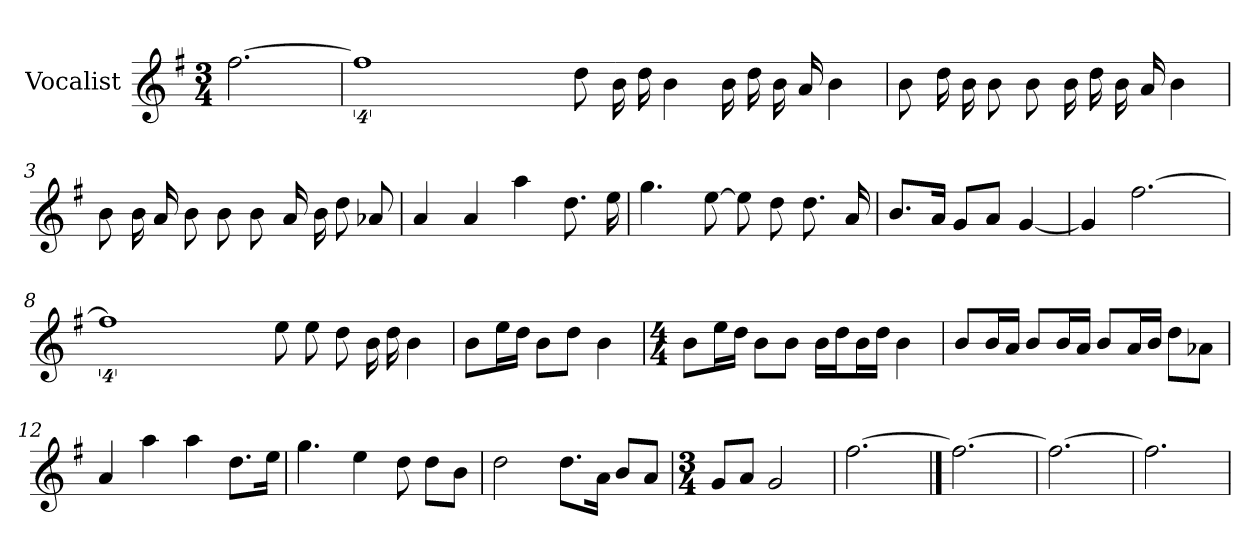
**kern
*part1
*staff1
*I"Vocalist
*k[f#]
*G:
*M3/4
=
[2.ff#
=1
4%9ff#]
8dd
16b
16dd
4b
16b
16dd
16b
16a
4b
=2
8b
16dd
16b
8b
8b
16b
16dd
16b
16a
4b
=3
8b
16b
16a
8b
8b
8b
16a
16b
8dd
8a-X
=4
4a
4a
4aa
8.dd
16ee
=5
4.gg
[8ee
8ee]
8dd
8.dd
16a
=6
8.bL
16aJk
8gL
8aJ
[4g
=7
4g]
[2.ff#
=8
4%9ff#]
8ee
8ee
8dd
16b
16dd
4b
=9
8bL
16eeL
16ddJJ
8bL
8ddJ
4b
=10
*M4/4
8bL
16eeL
16ddJJ
8bL
8bJ
16bLL
16ddJ
16bL
16ddJJ
4b
=11
8bL
16bL
16aJJ
8bL
16bL
16aJJ
8bL
16aL
16bJJ
8ddL
8a-XJ
=12
4a
4aa
4aa
8.ddL
16eeJk
=13
4.gg
4ee
8dd
8ddL
8bJ
=14
2dd
8.ddL
16aJk
8bL
8aJ
=15
*M3/4
8gL
8aJ
2g
=16
[2.ff#
==17
2.ff#_
=18
2.ff#_
=19
2.ff#]
=
*-
